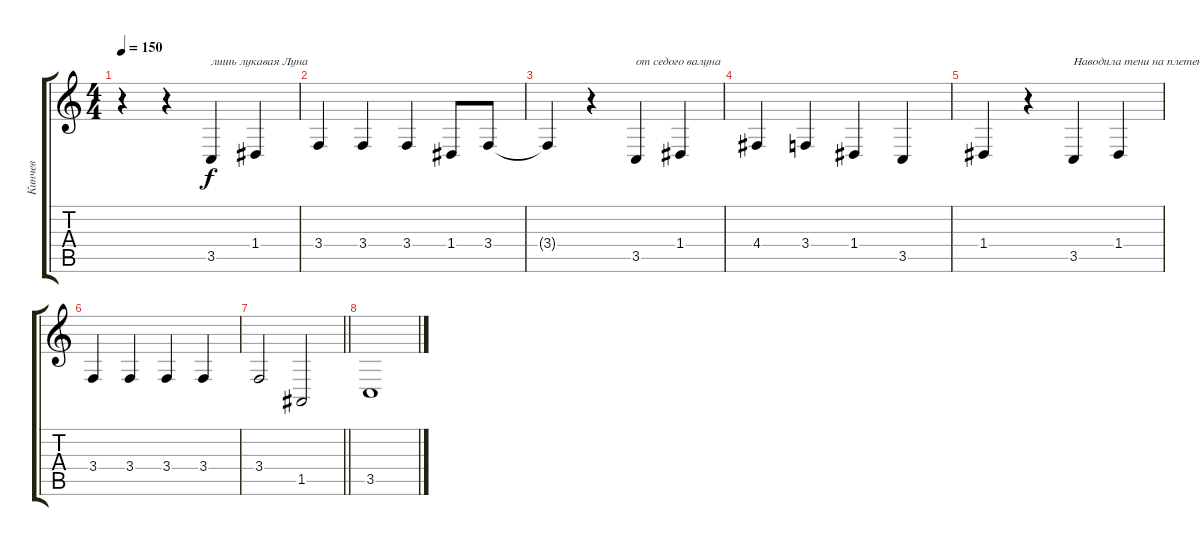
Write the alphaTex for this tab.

\track ("Кинчев" "Кинчев") {instrument lead2sawtooth}
\staff {score tabs}
\tuning (E4 B3 G3 D3 A2 E2) {hide}
\ts (4 4)
\tempo 150
\clef g2
\ks c
r.4{dy f} r.4 3.5.4{txt "лишь лукавая Луна"} 1.4.4 |
3.4.4 3.4.4 3.4.4 1.4.8 3.4.8 |
3.4{t}.4 r.4 3.5.4{txt "от седого валуна"} 1.4.4 |
4.4.4 3.4.4 1.4.4 3.5.4 |
1.4.4 r.4 3.5.4{txt "Наводила тени на плетень"} 1.4.4 |
3.4.4 3.4.4 3.4.4 3.4.4 |
\barLineRight lightlight
3.4.2 1.5.2 |
3.5.1
